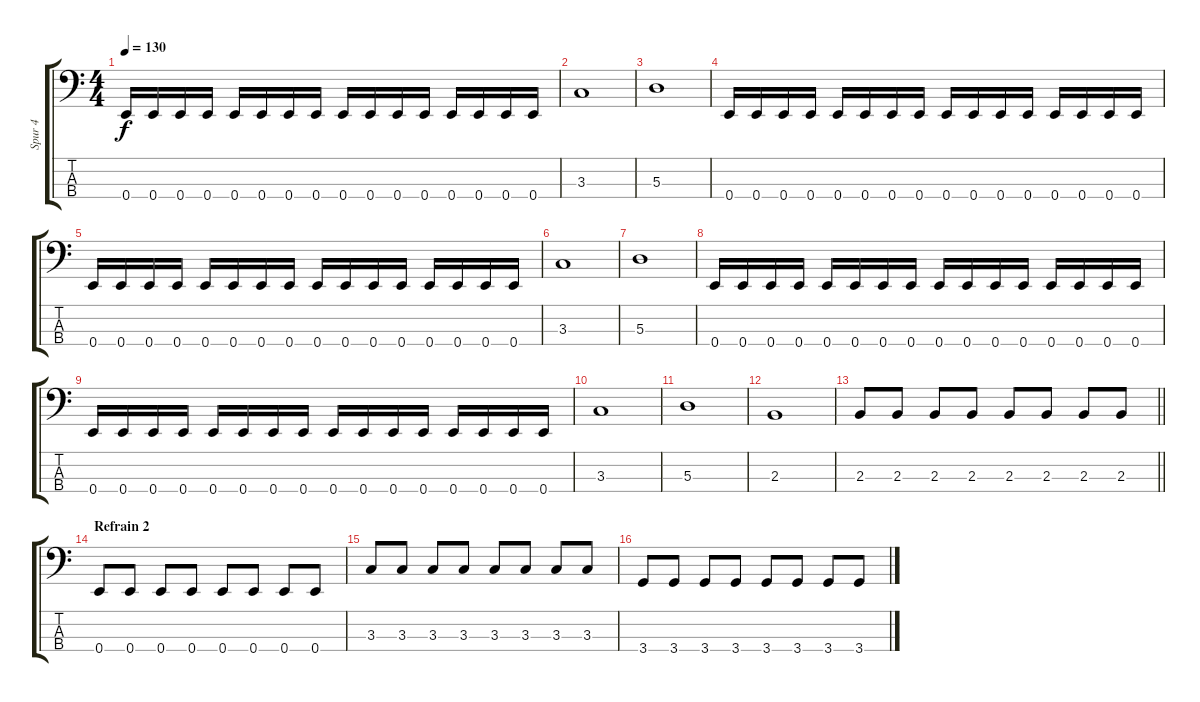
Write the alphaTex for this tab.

\track ("Spur 4" "Spur 4") {instrument electricbassfinger}
\staff {score tabs}
\tuning (G2 D2 A1 E1) {hide}
\ts (4 4)
\tempo 130
\clef f4
\ks c
0.4.16{dy f} 0.4.16 0.4.16 0.4.16 0.4.16 0.4.16 0.4.16 0.4.16 0.4.16 0.4.16 0.4.16 0.4.16 0.4.16 0.4.16 0.4.16 0.4.16 |
3.3.1 |
5.3.1 |
0.4.16 0.4.16 0.4.16 0.4.16 0.4.16 0.4.16 0.4.16 0.4.16 0.4.16 0.4.16 0.4.16 0.4.16 0.4.16 0.4.16 0.4.16 0.4.16 |
0.4.16 0.4.16 0.4.16 0.4.16 0.4.16 0.4.16 0.4.16 0.4.16 0.4.16 0.4.16 0.4.16 0.4.16 0.4.16 0.4.16 0.4.16 0.4.16 |
3.3.1 |
5.3.1 |
0.4.16 0.4.16 0.4.16 0.4.16 0.4.16 0.4.16 0.4.16 0.4.16 0.4.16 0.4.16 0.4.16 0.4.16 0.4.16 0.4.16 0.4.16 0.4.16 |
0.4.16 0.4.16 0.4.16 0.4.16 0.4.16 0.4.16 0.4.16 0.4.16 0.4.16 0.4.16 0.4.16 0.4.16 0.4.16 0.4.16 0.4.16 0.4.16 |
3.3.1 |
5.3.1 |
2.3.1 |
\barLineRight lightlight
2.3.8 2.3.8 2.3.8 2.3.8 2.3.8 2.3.8 2.3.8 2.3.8 |
\section ("" "Refrain 2")
0.4.8 0.4.8 0.4.8 0.4.8 0.4.8 0.4.8 0.4.8 0.4.8 |
3.3.8 3.3.8 3.3.8 3.3.8 3.3.8 3.3.8 3.3.8 3.3.8 |
3.4.8 3.4.8 3.4.8 3.4.8 3.4.8 3.4.8 3.4.8 3.4.8
